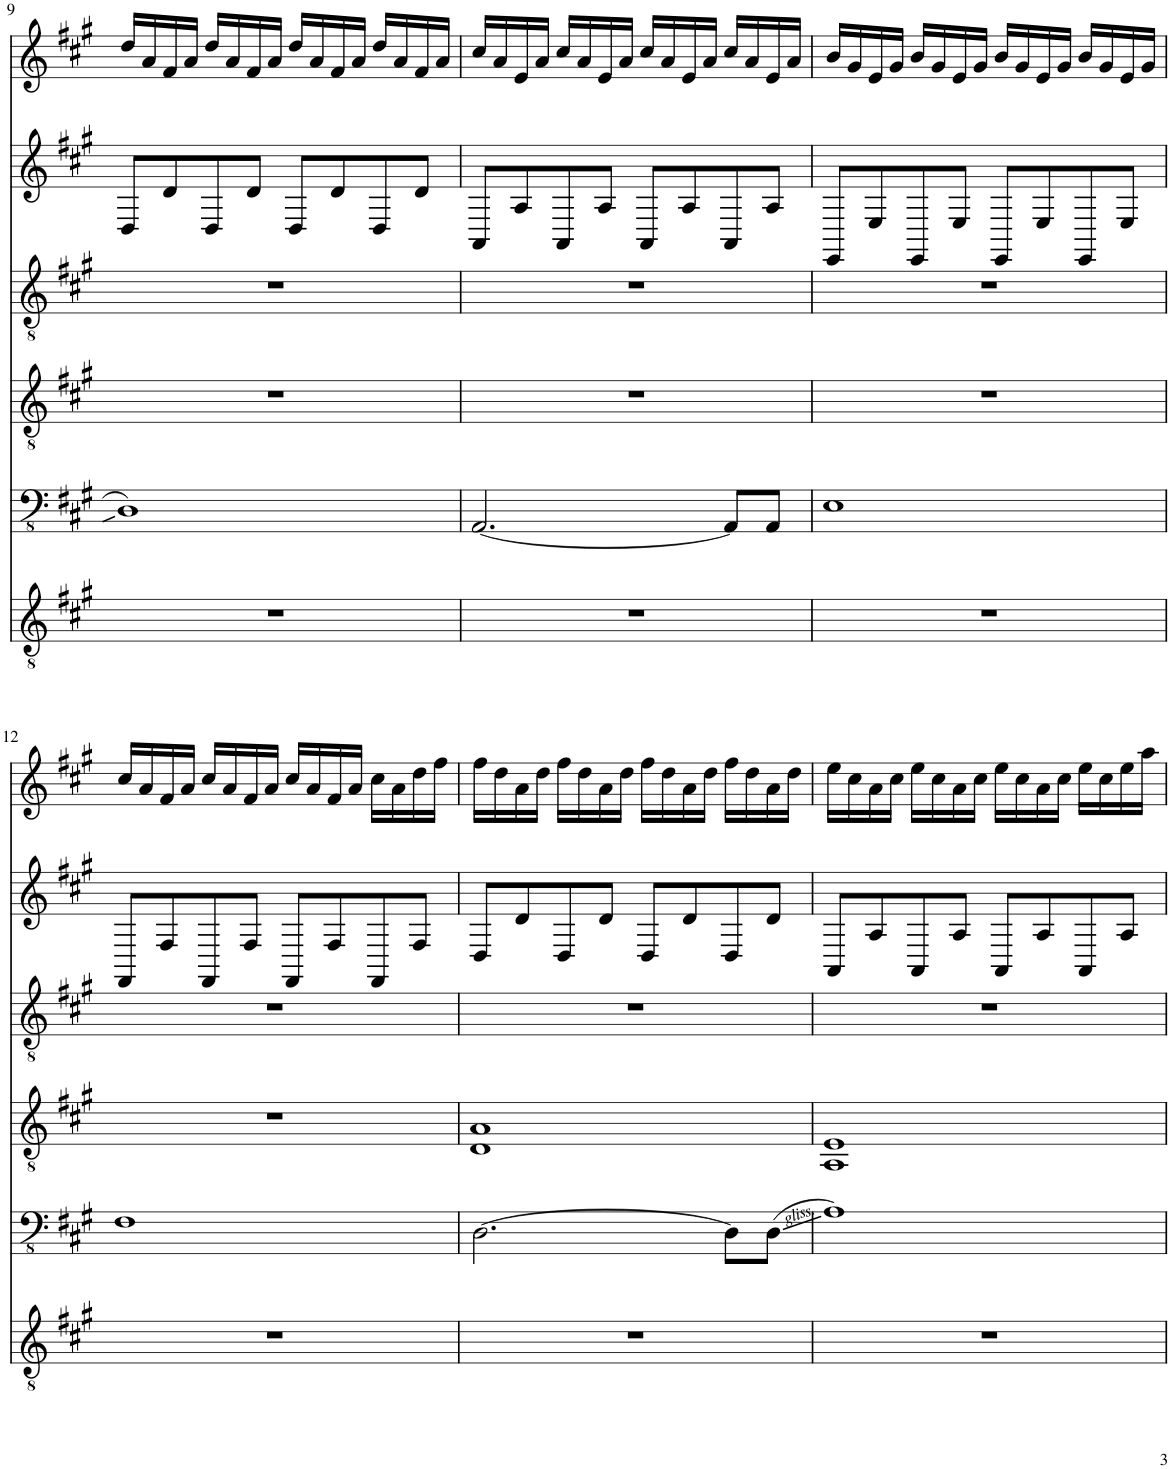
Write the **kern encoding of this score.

**kern	**kern	**kern	**kern	**kern	**kern
*part6	*part5	*part4	*part3	*part2	*part1
*staff6	*staff5	*staff4	*staff3	*staff2	*staff1
*I"ľ����	*I"��˹	*I"���༪��	*I"��������	*I"���� ����	*I"���� ����
!!LO:PB:g=z
*clefGv2	*clefFv4	*clefGv2	*clefGv2	*clefG2	*clefG2
*k[f#c#g#]	*k[f#c#g#]	*k[f#c#g#]	*k[f#c#g#]	*k[f#c#g#]	*k[f#c#g#]
*M4/4	*M4/4	*M4/4	*M4/4	*M4/4	*M4/4
=9	=9	=9	=9	=9	=9
1r	1DD	1r	1r	8D/L	16dd/LL
.	.	.	.	.	16a/
.	.	.	.	8d/	16f#/
.	.	.	.	.	16a/JJ
.	.	.	.	8D/	16dd/LL
.	.	.	.	.	16a/
.	.	.	.	8d/J	16f#/
.	.	.	.	.	16a/JJ
.	.	.	.	8D/L	16dd/LL
.	.	.	.	.	16a/
.	.	.	.	8d/	16f#/
.	.	.	.	.	16a/JJ
.	.	.	.	8D/	16dd/LL
.	.	.	.	.	16a/
.	.	.	.	8d/J	16f#/
.	.	.	.	.	16a/JJ
=10	=10	=10	=10	=10	=10
1r	[2.AAA/	1r	1r	8AA/L	16cc#/LL
.	.	.	.	.	16a/
.	.	.	.	8A/	16e/
.	.	.	.	.	16a/JJ
.	.	.	.	8AA/	16cc#/LL
.	.	.	.	.	16a/
.	.	.	.	8A/J	16e/
.	.	.	.	.	16a/JJ
.	.	.	.	8AA/L	16cc#/LL
.	.	.	.	.	16a/
.	.	.	.	8A/	16e/
.	.	.	.	.	16a/JJ
.	8AAA/L]	.	.	8AA/	16cc#/LL
.	.	.	.	.	16a/
.	8AAA/J	.	.	8A/J	16e/
.	.	.	.	.	16a/JJ
=11	=11	=11	=11	=11	=11
1r	1EE	1r	1r	8EE/L	16b/LL
.	.	.	.	.	16g#/
.	.	.	.	8E/	16e/
.	.	.	.	.	16g#/JJ
.	.	.	.	8EE/	16b/LL
.	.	.	.	.	16g#/
.	.	.	.	8E/J	16e/
.	.	.	.	.	16g#/JJ
.	.	.	.	8EE/L	16b/LL
.	.	.	.	.	16g#/
.	.	.	.	8E/	16e/
.	.	.	.	.	16g#/JJ
.	.	.	.	8EE/	16b/LL
.	.	.	.	.	16g#/
.	.	.	.	8E/J	16e/
.	.	.	.	.	16g#/JJ
!!LO:LB:g=z
=12	=12	=12	=12	=12	=12
1r	1FF#	1r	1r	8FF#/L	16cc#/LL
.	.	.	.	.	16a/
.	.	.	.	8F#/	16f#/
.	.	.	.	.	16a/JJ
.	.	.	.	8FF#/	16cc#/LL
.	.	.	.	.	16a/
.	.	.	.	8F#/J	16f#/
.	.	.	.	.	16a/JJ
.	.	.	.	8FF#/L	16cc#/LL
.	.	.	.	.	16a/
.	.	.	.	8F#/	16f#/
.	.	.	.	.	16a/JJ
.	.	.	.	8FF#/	16cc#\LL
.	.	.	.	.	16a\
.	.	.	.	8F#/J	16dd\
.	.	.	.	.	16ff#\JJ
=13	=13	=13	=13	=13	=13
1r	[2.DD\	1D 1A	1r	8D/L	16ff#\LL
.	.	.	.	.	16dd\
.	.	.	.	8d/	16a\
.	.	.	.	.	16dd\JJ
.	.	.	.	8D/	16ff#\LL
.	.	.	.	.	16dd\
.	.	.	.	8d/J	16a\
.	.	.	.	.	16dd\JJ
.	.	.	.	8D/L	16ff#\LL
.	.	.	.	.	16dd\
.	.	.	.	8d/	16a\
.	.	.	.	.	16dd\JJ
.	8DD\L]	.	.	8D/	16ff#\LL
.	.	.	.	.	16dd\
.	(8DD\J	.	.	8d/J	16a\
.	.	.	.	.	16dd\JJ
=14	=14	=14	=14	=14	=14
1r	1AA)	1AA 1E	1r	8AA/L	16ee\LL
.	.	.	.	.	16cc#\
.	.	.	.	8A/	16a\
.	.	.	.	.	16cc#\JJ
.	.	.	.	8AA/	16ee\LL
.	.	.	.	.	16cc#\
.	.	.	.	8A/J	16a\
.	.	.	.	.	16cc#\JJ
.	.	.	.	8AA/L	16ee\LL
.	.	.	.	.	16cc#\
.	.	.	.	8A/	16a\
.	.	.	.	.	16cc#\JJ
.	.	.	.	8AA/	16ee\LL
.	.	.	.	.	16cc#\
.	.	.	.	8A/J	16ee\
.	.	.	.	.	16aa\JJ
=	=	=	=	=	=
*-	*-	*-	*-	*-	*-
